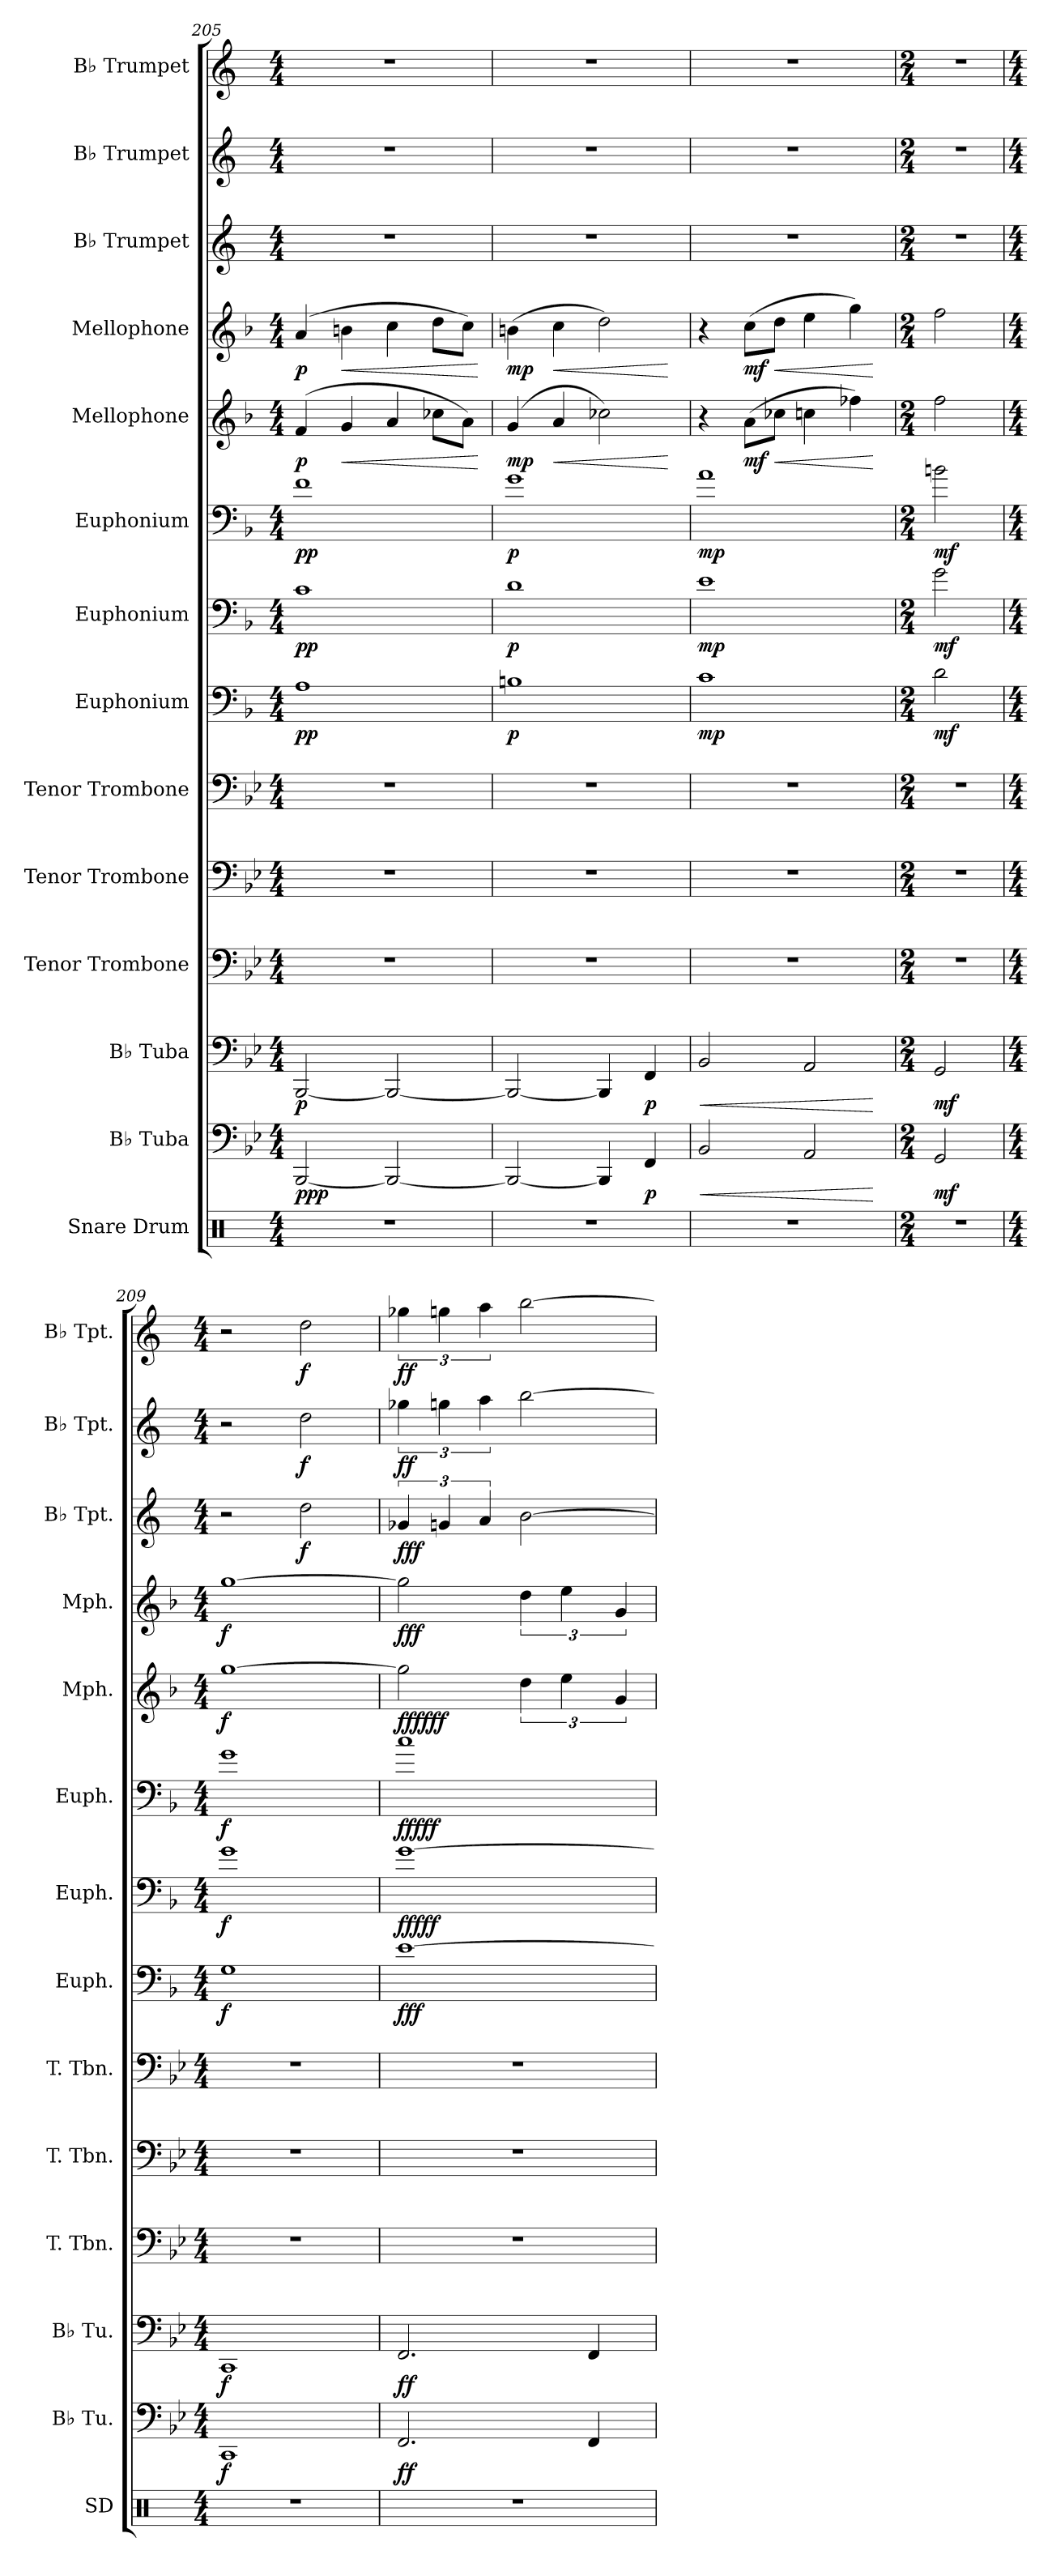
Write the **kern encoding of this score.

**kern	**kern	**dynam	**kern	**dynam	**kern	**kern	**kern	**kern	**dynam	**kern	**dynam	**kern	**dynam	**kern	**dynam	**kern	**dynam	**kern	**dynam	**kern	**dynam	**kern	**dynam
*part14	*part13	*part13	*part12	*part12	*part11	*part10	*part9	*part8	*part8	*part7	*part7	*part6	*part6	*part5	*part5	*part4	*part4	*part3	*part3	*part2	*part2	*part1	*part1
*staff14	*staff13	*staff13	*staff12	*staff12	*staff11	*staff10	*staff9	*staff8	*staff8	*staff7	*staff7	*staff6	*staff6	*staff5	*staff5	*staff4	*staff4	*staff3	*staff3	*staff2	*staff2	*staff1	*staff1
*I"Snare Drum	*I"B♭ Tuba	*	*I"B♭ Tuba	*	*I"Tenor Trombone	*I"Tenor Trombone	*I"Tenor Trombone	*I"Euphonium	*	*I"Euphonium	*	*I"Euphonium	*	*I"Mellophone	*	*I"Mellophone	*	*I"B♭ Trumpet	*	*I"B♭ Trumpet	*	*I"B♭ Trumpet	*
*I'SD	*I'B♭ Tu.	*	*I'B♭ Tu.	*	*I'T. Tbn.	*I'T. Tbn.	*I'T. Tbn.	*I'Euph.	*	*I'Euph.	*	*I'Euph.	*	*I'Mph.	*	*I'Mph.	*	*I'B♭ Tpt.	*	*I'B♭ Tpt.	*	*I'B♭ Tpt.	*
*clefX	*clefF4	*	*clefF4	*	*clefF4	*clefF4	*clefF4	*clefF4	*	*clefF4	*	*clefF4	*	*clefG2	*	*clefG2	*	*clefG2	*	*clefG2	*	*clefG2	*
*	*	*	*	*	*	*	*	*ITrd4c7	*	*ITrd4c7	*	*ITrd4c7	*	*ITrd4c7	*	*ITrd4c7	*	*ITrd1c2	*	*ITrd1c2	*	*ITrd1c2	*
*k[]	*k[b-e-]	*	*k[b-e-]	*	*k[b-e-]	*k[b-e-]	*k[b-e-]	*k[b-e-]	*	*k[b-e-]	*	*k[b-e-]	*	*k[b-e-]	*	*k[b-e-]	*	*k[b-e-]	*	*k[b-e-]	*	*k[b-e-]	*
*M4/4	*M4/4	*	*M4/4	*	*M4/4	*M4/4	*M4/4	*M4/4	*	*M4/4	*	*M4/4	*	*M4/4	*	*M4/4	*	*M4/4	*	*M4/4	*	*M4/4	*
*MM80	*MM80	*	*MM80	*	*MM80	*MM80	*MM80	*MM80	*	*MM80	*	*MM80	*	*MM80	*	*MM80	*	*MM80	*	*MM80	*	*MM80	*
=205	=205	=205	=205	=205	=205	=205	=205	=205	=205	=205	=205	=205	=205	=205	=205	=205	=205	=205	=205	=205	=205	=205	=205
!	!	!LO:DY:b	!	!LO:DY:b	!	!	!	!	!LO:DY:b	!	!LO:DY:b	!	!LO:DY:b	!	!LO:DY:b	!	!LO:DY:b	!	!	!	!	!	!
1r	[2BBB-/	ppp	[2BBB-/	p	1r	1r	1r	1D	pp	1F	pp	1B-	pp	(4B-/	p	(4d/	p	1r	.	1r	.	1r	.
!	!	!	!	!	!	!	!	!	!	!	!	!	!	!	!LO:HP:b	!	!LO:HP:b	!	!	!	!	!	!
.	.	.	.	.	.	.	.	.	.	.	.	.	.	4c/	<	4en\	<	.	.	.	.	.	.
.	2BBB-/_	.	2BBB-/_	.	.	.	.	.	.	.	.	.	.	4d/	.	4f\	.	.	.	.	.	.	.
.	.	.	.	.	.	.	.	.	.	.	.	.	.	8f-X\L	.	8g\L	.	.	.	.	.	.	.
.	.	.	.	.	.	.	.	.	.	.	.	.	.	8d\J)	.	8f\J)	.	.	.	.	.	.	.
.	.	.	.	.	.	.	.	.	.	.	.	.	.	.	[	.	[	.	.	.	.	.	.
=206	=206	=206	=206	=206	=206	=206	=206	=206	=206	=206	=206	=206	=206	=206	=206	=206	=206	=206	=206	=206	=206	=206	=206
!	!	!	!	!	!	!	!	!	!LO:DY:b	!	!LO:DY:b	!	!LO:DY:b	!	!LO:DY:b	!	!LO:DY:b	!	!	!	!	!	!
1r	2BBB-/_	.	2BBB-/_	.	1r	1r	1r	1En	p	1G	p	1c	p	(4c/	mp	(4en\	mp	1r	.	1r	.	1r	.
!	!	!	!	!	!	!	!	!	!	!	!	!	!	!	!LO:HP:b	!	!LO:HP:b	!	!	!	!	!	!
.	.	.	.	.	.	.	.	.	.	.	.	.	.	4d/	<	4f\	<	.	.	.	.	.	.
.	4BBB-/]	.	4BBB-/]	.	.	.	.	.	.	.	.	.	.	2f-X\)	.	2g\)	.	.	.	.	.	.	.
!	!	!LO:DY:b	!	!LO:DY:b	!	!	!	!	!	!	!	!	!	!	!	!	!	!	!	!	!	!	!
.	4FF/	p	4FF/	p	.	.	.	.	.	.	.	.	.	.	.	.	.	.	.	.	.	.	.
.	.	.	.	.	.	.	.	.	.	.	.	.	.	.	[	.	[	.	.	.	.	.	.
!!LO:PB:g=z
=207	=207	=207	=207	=207	=207	=207	=207	=207	=207	=207	=207	=207	=207	=207	=207	=207	=207	=207	=207	=207	=207	=207	=207
!	!	!LO:HP:b	!	!LO:HP:b	!	!	!	!	!LO:DY:b	!	!LO:DY:b	!	!LO:DY:b	!	!	!	!	!	!	!	!	!	!
1r	2BB-/	<	2BB-/	<	1r	1r	1r	1F	mp	1A	mp	1d	mp	4r	.	4r	.	1r	.	1r	.	1r	.
!	!	!	!	!	!	!	!	!	!	!	!	!	!	!	!LO:DY:b	!	!LO:DY:b	!	!	!	!	!	!
.	.	.	.	.	.	.	.	.	.	.	.	.	.	(8d\L	mf	(8f\L	mf	.	.	.	.	.	.
!	!	!	!	!	!	!	!	!	!	!	!	!	!	!	!LO:HP:b	!	!LO:HP:b	!	!	!	!	!	!
.	.	.	.	.	.	.	.	.	.	.	.	.	.	8f-X\J	<	8g\J	<	.	.	.	.	.	.
.	2AA/	.	2AA/	.	.	.	.	.	.	.	.	.	.	4fn\	.	4a\	.	.	.	.	.	.	.
.	.	.	.	.	.	.	.	.	.	.	.	.	.	4b--X\)	.	4cc\)	.	.	.	.	.	.	.
.	.	[	.	[	.	.	.	.	.	.	.	.	.	.	[	.	[	.	.	.	.	.	.
=208	=208	=208	=208	=208	=208	=208	=208	=208	=208	=208	=208	=208	=208	=208	=208	=208	=208	=208	=208	=208	=208	=208	=208
*M2/4	*M2/4	*	*M2/4	*	*M2/4	*M2/4	*M2/4	*M2/4	*	*M2/4	*	*M2/4	*	*M2/4	*	*M2/4	*	*M2/4	*	*M2/4	*	*M2/4	*
!	!	!LO:DY:b	!	!LO:DY:b	!	!	!	!	!LO:DY:b	!	!LO:DY:b	!	!LO:DY:b	!	!	!	!	!	!	!	!	!	!
2r	2GG/	mf	2GG/	mf	2r	2r	2r	2G\	mf	2c\	mf	2en\	mf	2b-\	.	2b-\	.	2r	.	2r	.	2r	.
=209	=209	=209	=209	=209	=209	=209	=209	=209	=209	=209	=209	=209	=209	=209	=209	=209	=209	=209	=209	=209	=209	=209	=209
*M4/4	*M4/4	*	*M4/4	*	*M4/4	*M4/4	*M4/4	*M4/4	*	*M4/4	*	*M4/4	*	*M4/4	*	*M4/4	*	*M4/4	*	*M4/4	*	*M4/4	*
*	*	*	*	*	*	*	*	*	*	*	*	*	*	*	*	*	*	*	*	*	*	*MM75	*
!	!	!LO:DY:b	!	!LO:DY:b	!	!	!	!	!LO:DY:b	!	!LO:DY:b	!	!LO:DY:b	!	!LO:DY:b	!	!LO:DY:b	!	!	!	!	!	!
1r	1CC	f	1CC	f	1r	1r	1r	1C	f	1c	f	1c	f	[1cc	f	[1cc	f	2r	.	2r	.	2r	.
*	*	*	*	*	*	*	*	*	*	*	*	*	*	*	*	*	*	*	*	*	*	*MM80	*
!	!	!	!	!	!	!	!	!	!	!	!	!	!	!	!	!	!	!	!LO:DY:b	!	!LO:DY:b	!	!LO:DY:b
.	.	.	.	.	.	.	.	.	.	.	.	.	.	.	.	.	.	2cc\	f	2cc\	f	2cc\	f
=210	=210	=210	=210	=210	=210	=210	=210	=210	=210	=210	=210	=210	=210	=210	=210	=210	=210	=210	=210	=210	=210	=210	=210
*	*	*	*	*	*	*	*	*	*	*	*	*	*	*	*	*	*	*	*	*	*	*MM85	*
!	!	!LO:DY:b	!	!LO:DY:b	!	!	!	!	!LO:DY:b	!	!LO:DY:b	!	!	!	!	!	!	!	!	!	!	!	!
!	!	!	!	!	!	!	!	!	!	!	!LO:DY:n=1:b	!	!LO:DY:b	!	!	!	!	!	!	!	!	!	!
!	!	!	!	!	!	!	!	!	!	!	!	!	!LO:DY:n=1:b	!	!LO:DY:b	!	!	!	!	!	!	!	!
!	!	!	!	!	!	!	!	!	!	!	!	!	!	!	!LO:DY:n=1:b	!	!LO:DY:b	!	!LO:DY:b	!	!LO:DY:b	!	!LO:DY:b
1r	2.FF/	ff	2.FF/	ff	1r	1r	1r	[1A	fff	[1c	ff fff	1f	ff fff	2cc\]	fff fff	2cc\]	fff	6f-X/	fff	6ff-X\	ff	6ff-X\	ff
.	.	.	.	.	.	.	.	.	.	.	.	.	.	.	.	.	.	6fn/	.	6ffn\	.	6ffn\	.
.	.	.	.	.	.	.	.	.	.	.	.	.	.	.	.	.	.	6g/	.	6gg\	.	6gg\	.
.	.	.	.	.	.	.	.	.	.	.	.	.	.	6g\	.	6g\	.	[2a\	.	[2aa\	.	[2aa\	.
.	.	.	.	.	.	.	.	.	.	.	.	.	.	6a\	.	6a\	.	.	.	.	.	.	.
.	4FF/	.	4FF/	.	.	.	.	.	.	.	.	.	.	.	.	.	.	.	.	.	.	.	.
.	.	.	.	.	.	.	.	.	.	.	.	.	.	6c/	.	6c/	.	.	.	.	.	.	.
=	=	=	=	=	=	=	=	=	=	=	=	=	=	=	=	=	=	=	=	=	=	=	=
*-	*-	*-	*-	*-	*-	*-	*-	*-	*-	*-	*-	*-	*-	*-	*-	*-	*-	*-	*-	*-	*-	*-	*-
